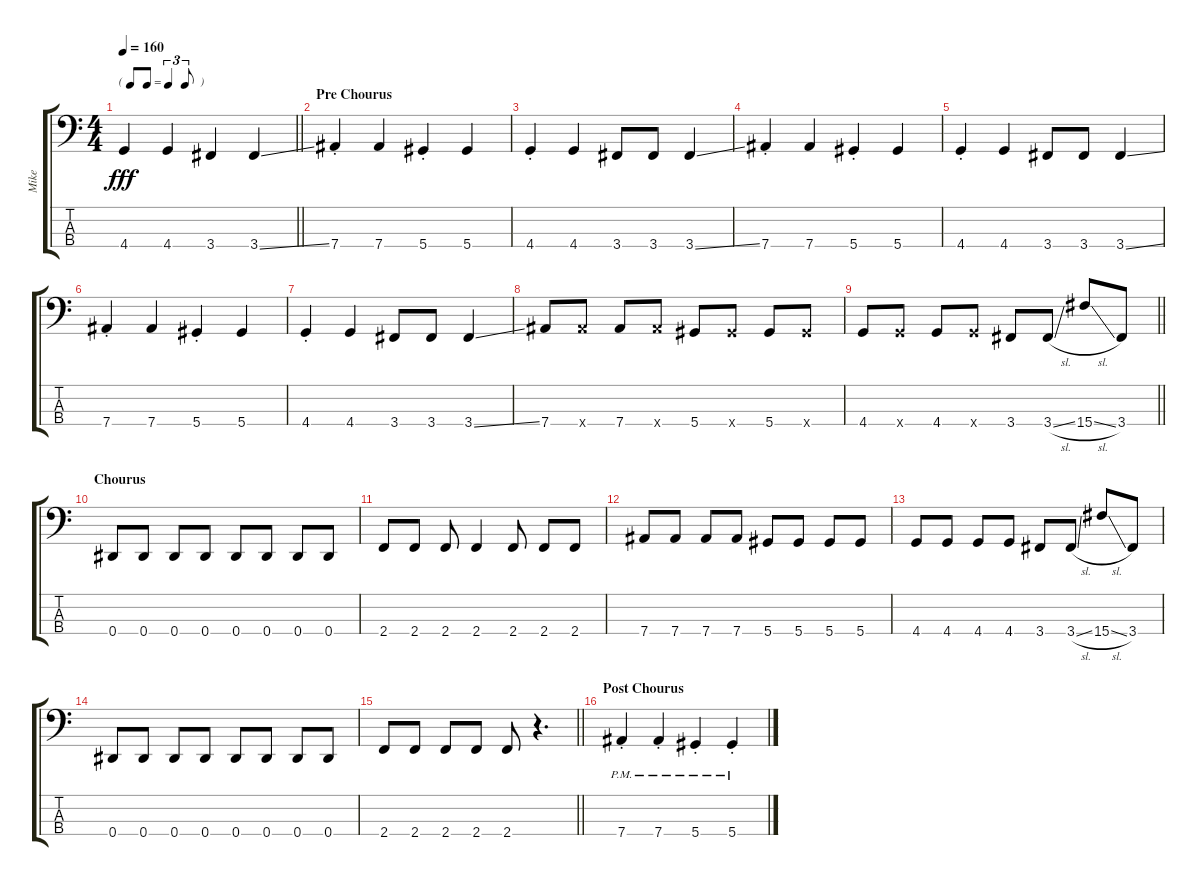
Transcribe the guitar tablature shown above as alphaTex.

\track ("Mike " "Mike ") {instrument electricbasspick}
\staff {score tabs}
\tuning (Gb2 Db2 Ab1 Eb1) {hide}
\ts (4 4)
\tf triplet8th
\tempo 160
\clef f4
\barLineRight lightlight
\ks c
4.4.4{dy fff} 4.4.4 3.4.4 3.4{ss}.4 |
\section ("" "Pre Chourus")
7.4{st}.4 7.4.4 5.4{st}.4 5.4.4 |
4.4{st}.4 4.4.4 3.4.8 3.4.8 3.4{ss}.4 |
7.4{st}.4 7.4.4 5.4{st}.4 5.4.4 |
4.4{st}.4 4.4.4 3.4.8 3.4.8 3.4{ss}.4 |
7.4{st}.4 7.4.4 5.4{st}.4 5.4.4 |
4.4{st}.4 4.4.4 3.4.8 3.4.8 3.4{ss}.4 |
7.4.8 7.4{x}.8 7.4.8 7.4{x}.8 5.4.8 5.4{x}.8 5.4.8 5.4{x}.8 |
\barLineRight lightlight
4.4.8 4.4{x}.8 4.4.8 4.4{x}.8 3.4.8 3.4{sl}.8 15.4{sl}.8 3.4.8 |
\section ("" "Chourus")
0.4.8 0.4.8 0.4.8 0.4.8 0.4.8 0.4.8 0.4.8 0.4.8 |
2.4.8 2.4.8 2.4.8 2.4.4 2.4.8 2.4.8 2.4.8 |
7.4.8 7.4.8 7.4.8 7.4.8 5.4.8 5.4.8 5.4.8 5.4.8 |
4.4.8 4.4.8 4.4.8 4.4.8 3.4.8 3.4{sl}.8 15.4{sl}.8 3.4.8 |
0.4.8 0.4.8 0.4.8 0.4.8 0.4.8 0.4.8 0.4.8 0.4.8 |
\barLineRight lightlight
2.4.8 2.4.8 2.4.8 2.4.8 2.4.8 r.4{d} |
\section ("" "Post Chourus")
7.4{pm st}.4 7.4{pm st}.4 5.4{pm st}.4 5.4{pm st}.4
